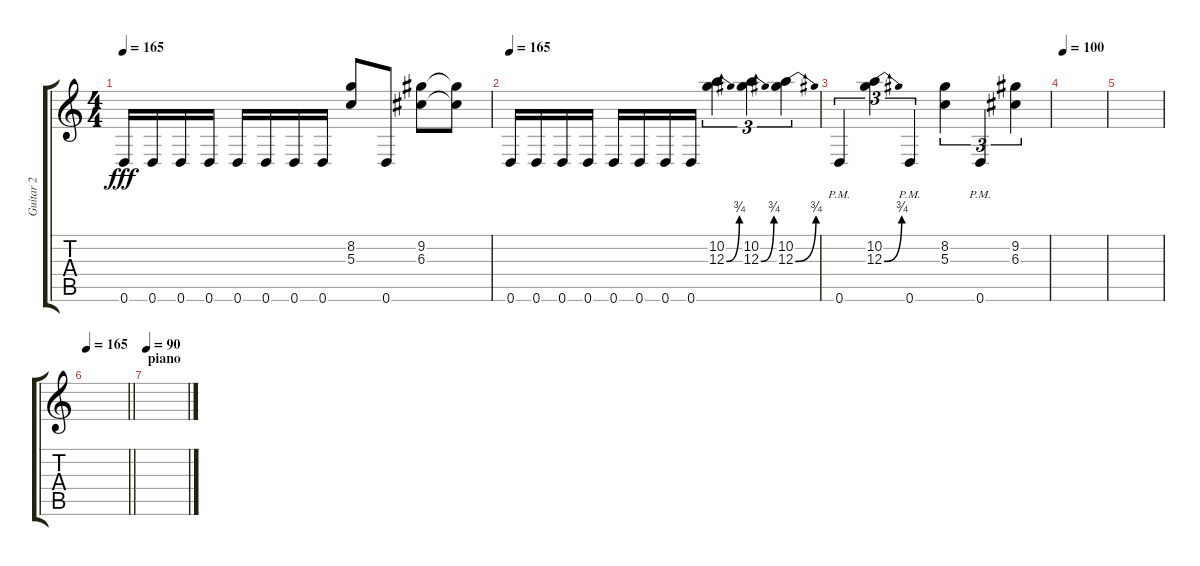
\track ("Guitar 2" "Guitar 2") {instrument distortionguitar}
\staff {score tabs}
\tuning (E4 B3 G3 D3 A2 D2) {hide}
\ts (4 4)
\tempo 165
\clef g2
\ks c
0.6.16{dy fff} 0.6.16 0.6.16 0.6.16 0.6.16 0.6.16 0.6.16 0.6.16 (8.2 5.3).8 0.6.8 (9.2 6.3).8 (9.2{t} 6.3{t}).8 |
\tempo 165
0.6.16 0.6.16 0.6.16 0.6.16 0.6.16 0.6.16 0.6.16 0.6.16 (10.2 12.3{be (bend 0 0 60 3)}).4{tu (3 2)} (10.2 12.3{be (bend 0 0 60 3)}).4{tu (3 2)} (10.2 12.3{be (bend 0 0 60 3)}).4{tu (3 2)} |
0.6{pm}.4{tu (3 2)} (10.2 12.3{be (bend 0 0 60 3)}).4{tu (3 2)} 0.6{pm}.4{tu (3 2)} (8.2 5.3).4{tu (3 2)} 0.6{pm}.4{tu (3 2)} (9.2 6.3).4{tu (3 2)} |
\tempo 100
|
|
\tempo 165
\barLineRight lightlight
|
\section ("" "piano")
\tempo 90
